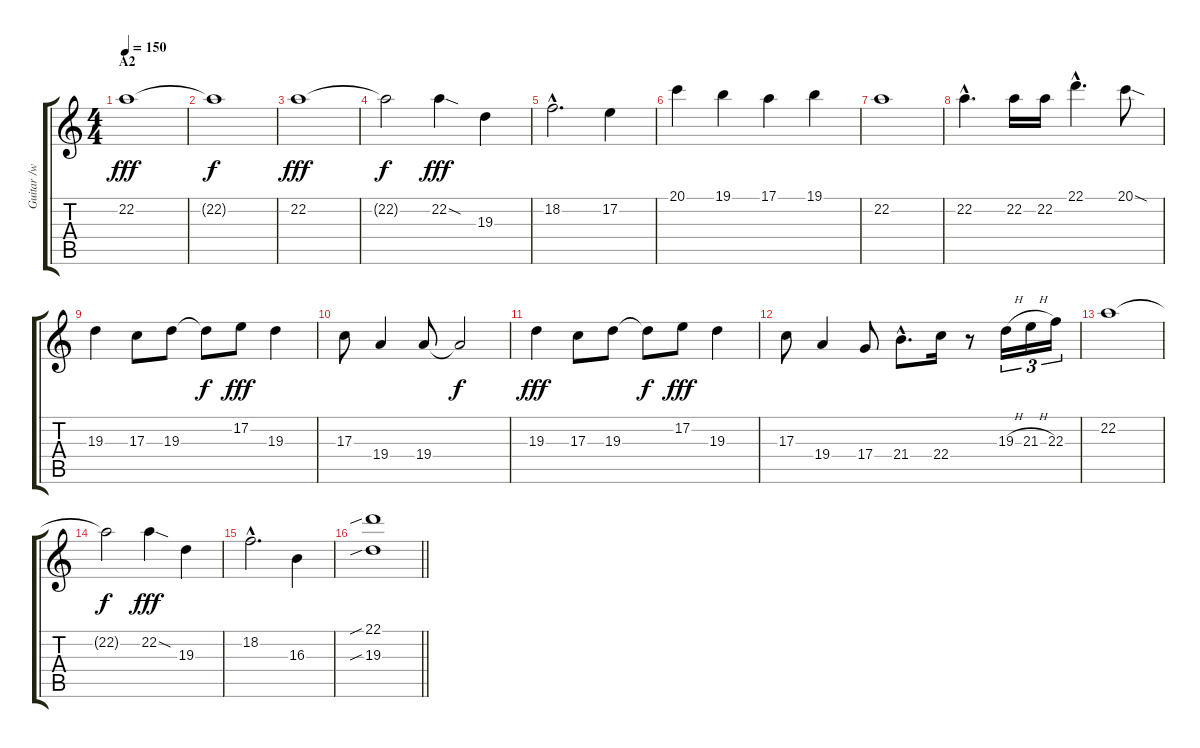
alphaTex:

\track ("Guitar /w Synth-Distortion" "Guitar /w ") {instrument lead2sawtooth}
\staff {score tabs}
\tuning (E4 B3 G3 D3 A2 E2) {hide}
\ts (4 4)
\section ("" "A2")
\tempo 150
\clef g2
\ks c
22.2.1{dy fff} |
22.2{t}.1{dy f} |
22.2.1{dy fff} |
22.2{t}.2{dy f} 22.2{sod}.4{dy fff} 19.3.4 |
18.2{hac}.2{d} 17.2.4 |
20.1.4 19.1.4 17.1.4 19.1.4 |
22.2.1 |
22.2{hac}.4{d} 22.2.16 22.2.16 22.1{hac}.4{d} 20.1{sod}.8 |
19.3.4 17.3.8 19.3.8 19.3{t}.8{dy f} 17.2.8{dy fff} 19.3.4 |
17.3.8 19.4.4 19.4.8 19.4{t}.2{dy f} |
19.3.4{dy fff} 17.3.8 19.3.8 19.3{t}.8{dy f} 17.2.8{dy fff} 19.3.4 |
17.3.8 19.4.4 17.4.8 21.4{hac}.8{d} 22.4.16 r.8 19.3{h}.16{tu (3 2)} 21.3{h}.16{tu (3 2)} 22.3.16{tu (3 2)} |
22.2.1 |
22.2{t}.2{dy f} 22.2{sod}.4{dy fff} 19.3.4 |
18.2{hac}.2{d} 16.3.4 |
\barLineRight lightlight
(22.1{sib} 19.3{sib}).1
